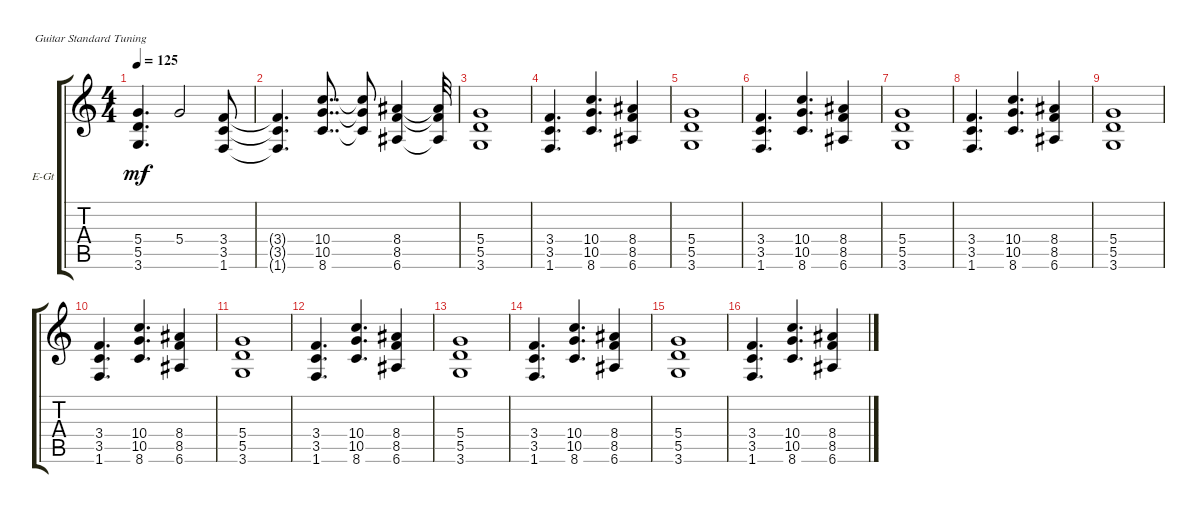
\defaultSystemsLayout 4
\bracketExtendMode groupsimilarinstruments
\firstSystemTrackNameOrientation horizontal
\otherSystemsTrackNameOrientation horizontal
\track ("Electric Guitar" "E-Gt") {instrument distortionguitar}
\staff {score tabs}
\tuning (E4 B3 G3 D3 A2 E2)
\ts (4 4)
\tempo 125
\clef g2
\ks c
(3.6 5.5 5.4).4{d dy mf} 5.4.2 (1.6 3.5 3.4).8 |
(1.6{t} 3.5{t} 3.4{t}).4{d} (10.4 10.5 8.6).8{dd} (10.4{t} 10.5{t} 8.6{t}).8 (8.4 8.5 6.6).4 (8.4{t} 8.5{t} 6.6{t}).32 |
(5.4 5.5 3.6).1 |
(3.4 3.5 1.6).4{d} (8.6 10.4 10.5).4{d} (6.6 8.5 8.4).4 |
(5.4 5.5 3.6).1 |
(3.4 3.5 1.6).4{d} (8.6 10.4 10.5).4{d} (6.6 8.5 8.4).4 |
(5.4 5.5 3.6).1 |
(3.4 3.5 1.6).4{d} (8.6 10.4 10.5).4{d} (6.6 8.5 8.4).4 |
(5.4 5.5 3.6).1 |
(3.4 3.5 1.6).4{d} (8.6 10.4 10.5).4{d} (6.6 8.5 8.4).4 |
(5.4 5.5 3.6).1 |
(3.4 3.5 1.6).4{d} (8.6 10.4 10.5).4{d} (6.6 8.5 8.4).4 |
(5.4 5.5 3.6).1 |
(3.4 3.5 1.6).4{d} (8.6 10.4 10.5).4{d} (6.6 8.5 8.4).4 |
(5.4 5.5 3.6).1 |
(3.4 3.5 1.6).4{d} (8.6 10.4 10.5).4{d} (6.6 8.5 8.4).4
